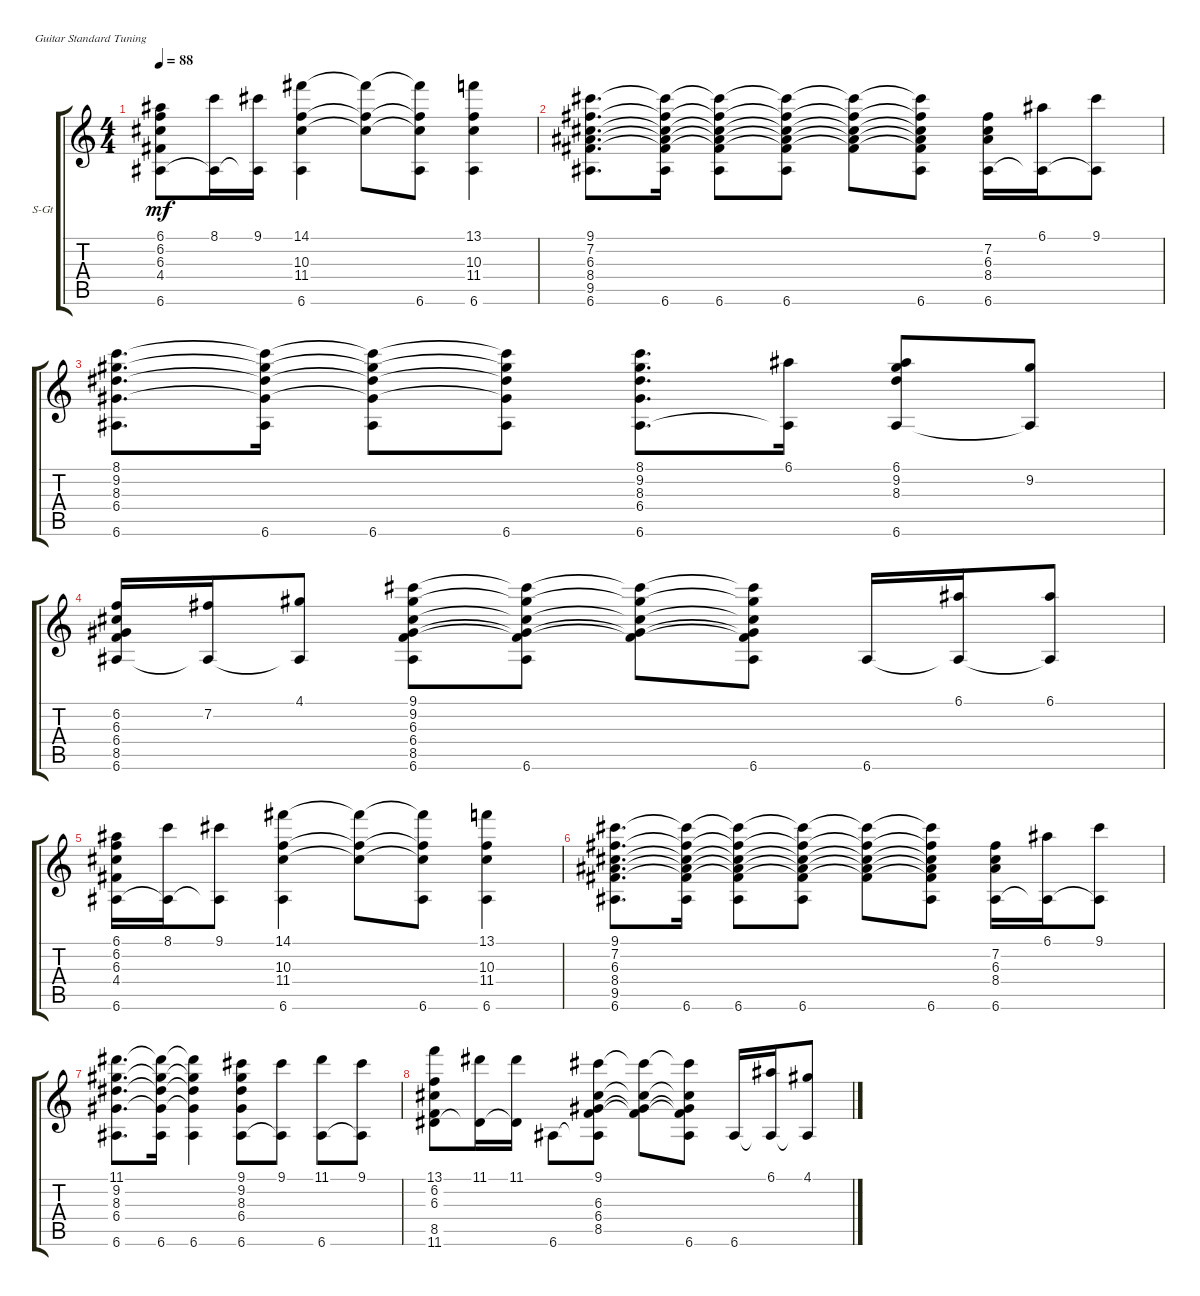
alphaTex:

\bracketExtendMode groupsimilarinstruments
\firstSystemTrackNameOrientation horizontal
\otherSystemsTrackNameOrientation horizontal
\track ("Guitar" "S-Gt") {instrument acousticguitarsteel}
\staff {score tabs}
\tuning (E4 B3 G3 D3 A2 E2)
\ts (4 4)
\tempo 88
\clef g2
\ks c
(4.4 6.3 6.2 6.1 6.6).8{dy mf} (6.6{t} 8.1).16 (6.6{t} 9.1).16 (14.1 10.3 11.4 6.6).4 (14.1{t} 10.3{t} 11.4{t}).8 (14.1{t} 10.3{t} 11.4{t} 6.6).8 (13.1 10.3 11.4 6.6).4 |
(9.5 8.4 6.3 7.2 9.1 6.6).8{d} (9.5{t} 8.4{t} 6.3{t} 7.2{t} 9.1{t} 6.6).16 (9.5{t} 8.4{t} 6.3{t} 7.2{t} 9.1{t} 6.6).8 (9.5{t} 8.4{t} 6.3{t} 7.2{t} 9.1{t} 6.6).8 (9.5{t} 8.4{t} 6.3{t} 7.2{t} 9.1{t}).8 (9.5{t} 8.4{t} 6.3{t} 7.2{t} 9.1{t} 6.6).8 (8.4 6.3 7.2 6.6).16 (6.6{t} 6.1).16 (6.6{t} 9.1).8 |
(6.4 8.3 9.2 8.1 6.6).8{d} (6.4{t} 8.3{t} 9.2{t} 8.1{t} 6.6).16 (6.4{t} 8.3{t} 9.2{t} 8.1{t} 6.6).8 (6.4{t} 8.3{t} 9.2{t} 8.1{t} 6.6).8 (6.4 8.3 9.2 8.1 6.6).8{d} (6.6{t} 6.1).16 (6.1 9.2 8.3 6.6).8 (6.6{t} 9.2).8 |
(8.5 6.4 6.3 6.2 6.6).16 (6.6{t} 7.2).16 (6.6{t} 4.1).8 (9.1 9.2 6.3 6.4 8.5 6.6).8 (9.1{t} 9.2{t} 6.3{t} 6.4{t} 8.5{t} 6.6).8 (9.1{t} 9.2{t} 6.3{t} 6.4{t} 8.5{t}).8 (9.1{t} 9.2{t} 6.3{t} 6.4{t} 8.5{t} 6.6).8 6.6.16 (6.6{t} 6.1).16 (6.6{t} 6.1).8 |
(4.4 6.3 6.2 6.1 6.6).16 (6.6{t} 8.1).16 (6.6{t} 9.1).8 (14.1 10.3 11.4 6.6).4 (14.1{t} 10.3{t} 11.4{t}).8 (14.1{t} 10.3{t} 11.4{t} 6.6).8 (13.1 10.3 11.4 6.6).4 |
(9.5 8.4 6.3 7.2 9.1 6.6).8{d} (9.5{t} 8.4{t} 6.3{t} 7.2{t} 9.1{t} 6.6).16 (9.5{t} 8.4{t} 6.3{t} 7.2{t} 9.1{t} 6.6).8 (9.5{t} 8.4{t} 6.3{t} 7.2{t} 9.1{t} 6.6).8 (9.5{t} 8.4{t} 6.3{t} 7.2{t} 9.1{t}).8 (9.5{t} 8.4{t} 6.3{t} 7.2{t} 9.1{t} 6.6).8 (8.4 6.3 7.2 6.6).16 (6.6{t} 6.1).16 (6.6{t} 9.1).8 |
(6.4 8.3 9.2 11.1 6.6).8{d} (6.4{t} 8.3{t} 9.2{t} 11.1{t} 6.6).16 (6.4{t} 8.3{t} 9.2{t} 11.1{t} 6.6).4 (6.4 8.3 9.2 9.1 6.6).8 (6.6{t} 9.1).8 (11.1 6.6).8 (6.6{t} 9.1).8 |
(6.3 6.2 8.5 13.1 11.6).8 (11.6{t} 11.1).16 (11.6{t} 11.1).16 6.6.8 (6.6{t} 9.1 6.3 6.4 8.5).8 (9.1{t} 6.3{t} 6.4{t} 8.5{t}).8 (9.1{t} 6.3{t} 6.4{t} 8.5{t} 6.6).8 6.6.16 (6.6{t} 6.1).16 (6.6{t} 4.1).8
